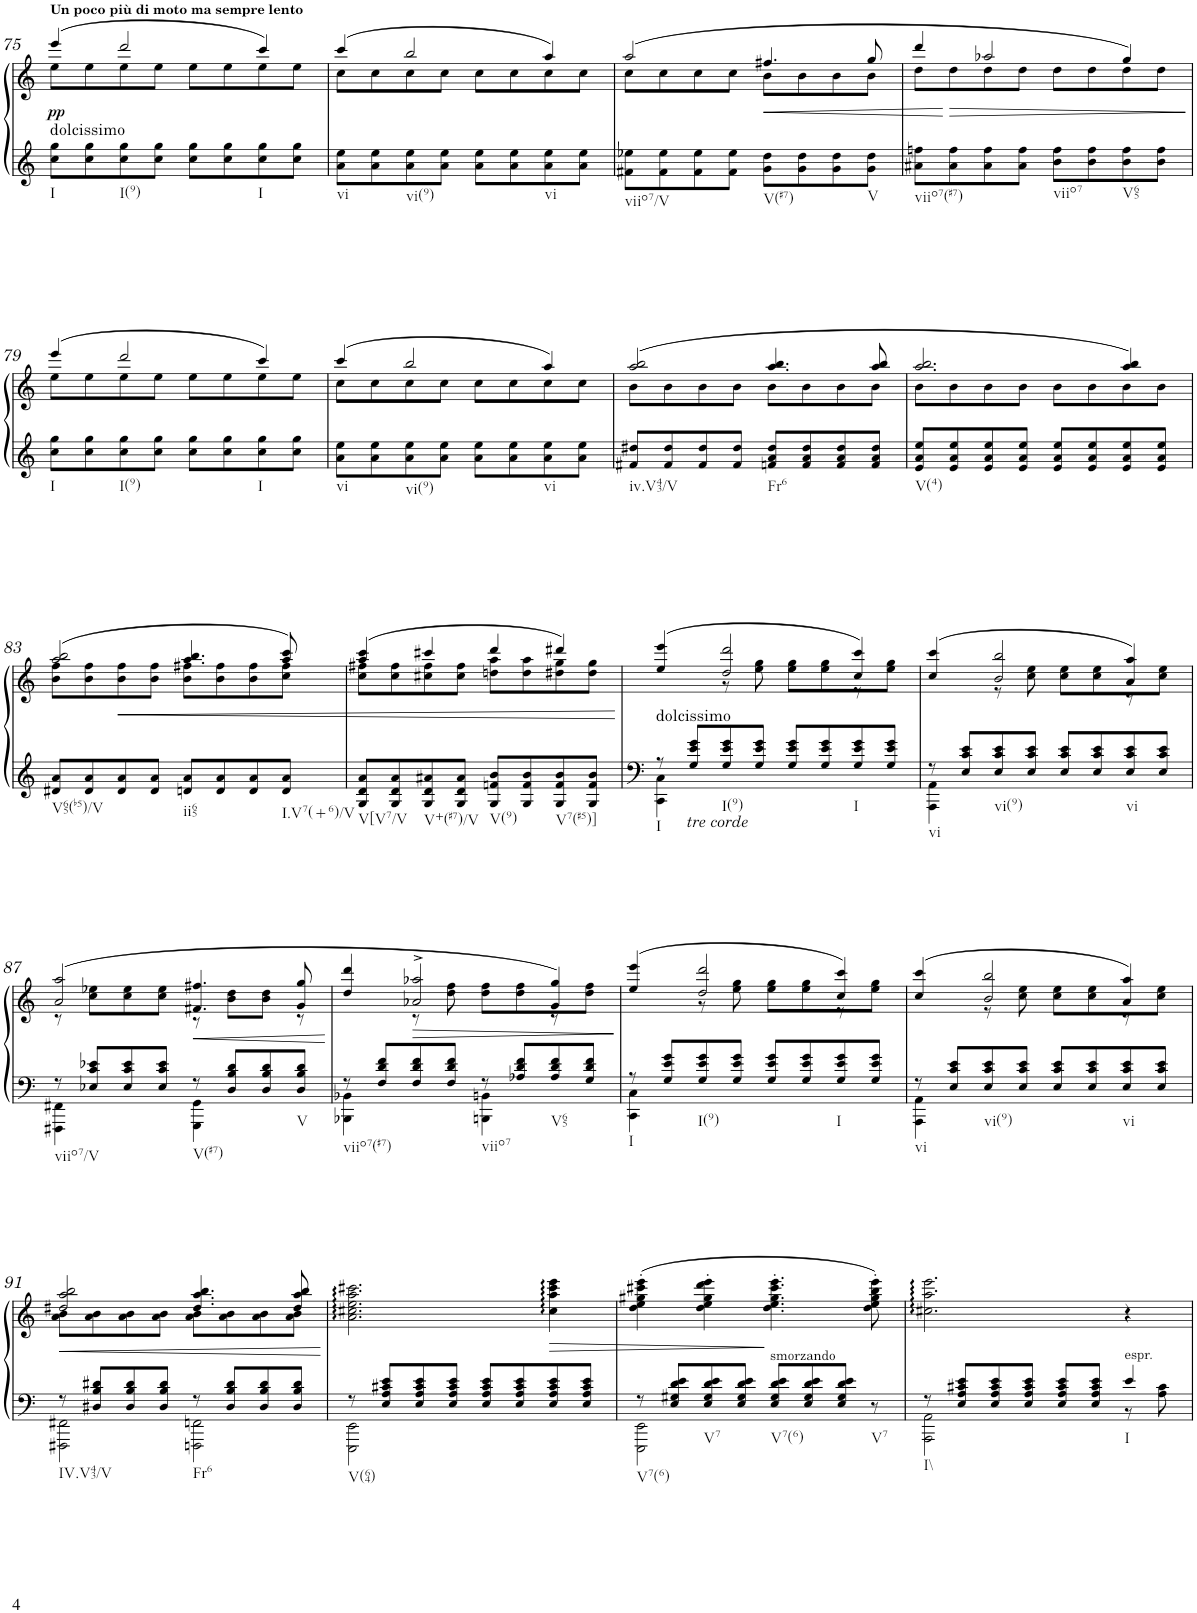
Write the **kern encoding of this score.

**kern	**kern	**dynam	**harte
*part1	*part1	*part1	*part1
*staff2	*staff1	*staff1/2	*
*I"Piano	*	*	*
*I'Pno.	*	*	*
!!LO:PB:g=z
*clefG2	*clefG2	*	*
*k[]	*k[]	*	*
*M4/4	*M4/4	*	*
*met(c)	*met(c)	*	*
=75	=75	=75	=75
*	*^	*	*
!	!LO:TX:a:B:t=Un poco più di moto ma sempre lento	!	!	!
!LO:TX:a:t=dolcissimo	!	!	!	!
!	!	!	!LO:DY:b	!
8cc\ 8gg\L	(4eee/	8ee\L	pp	.
8cc\ 8gg\	.	8ee\	.	.
8cc\ 8gg\	2ddd/	8ee\	.	.
8cc\ 8gg\J	.	8ee\J	.	.
8cc\ 8gg\L	.	8ee\L	.	.
8cc\ 8gg\	.	8ee\	.	.
8cc\ 8gg\	4ccc/)	8ee\	.	.
8cc\ 8gg\J	.	8ee\J	.	.
=76	=76	=76	=76	=76
8a\ 8ee\L	(4ccc/	8cc\L	.	.
8a\ 8ee\	.	8cc\	.	.
8a\ 8ee\	2bb/	8cc\	.	.
8a\ 8ee\J	.	8cc\J	.	.
8a\ 8ee\L	.	8cc\L	.	.
8a\ 8ee\	.	8cc\	.	.
8a\ 8ee\	4aa/)	8cc\	.	.
8a\ 8ee\J	.	8cc\J	.	.
=77	=77	=77	=77	=77
8f#X\ 8ee-X\L	(2aa/	8cc\L	.	.
8f#\ 8ee-\	.	8cc\	.	.
8f#\ 8ee-\	.	8cc\	.	.
8f#\ 8ee-\J	.	8cc\J	.	.
!	!	!	!LO:HP:b	!
8g\ 8dd\L	4.ff#X/	8b\L	<	.
8g\ 8dd\	.	8b\	.	.
8g\ 8dd\	.	8b\	.	.
8g\ 8dd\J	8gg/	8b\J	.	.
=78	=78	=78	=78	=78
8a#X\ 8ffn\L	4ddd/	8dd\L	.	.
8a#\ 8ff\	.	8dd\	[	.
8a#\ 8ff\	2aa-X/	8dd\	.	.
8a#\ 8ff\J	.	8dd\J	.	.
8b\ 8ff\L	.	8dd\L	.	.
8b\ 8ff\	.	8dd\	.	.
8b\ 8ff\	4gg/)	8dd\	.	.
8b\ 8ff\J	.	8dd\J	.	.
!!LO:LB:g=z	!!
=79	=79	=79	=79	=79
8cc\ 8gg\L	(4eee/	8ee\L	.	.
8cc\ 8gg\	.	8ee\	.	.
8cc\ 8gg\	2ddd/	8ee\	.	.
8cc\ 8gg\J	.	8ee\J	.	.
8cc\ 8gg\L	.	8ee\L	.	.
8cc\ 8gg\	.	8ee\	.	.
8cc\ 8gg\	4ccc/)	8ee\	.	.
8cc\ 8gg\J	.	8ee\J	.	.
=80	=80	=80	=80	=80
8a\ 8ee\L	(4ccc/	8cc\L	.	.
8a\ 8ee\	.	8cc\	.	.
8a\ 8ee\	2bb/	8cc\	.	.
8a\ 8ee\J	.	8cc\J	.	.
8a\ 8ee\L	.	8cc\L	.	.
8a\ 8ee\	.	8cc\	.	.
8a\ 8ee\	4aa/)	8cc\	.	.
8a\ 8ee\J	.	8cc\J	.	.
=81	=81	=81	=81	=81
8f#X/ 8dd#X/L	(2aa/ 2bb/	8b\L	.	.
8f#/ 8dd#/	.	8b\	.	.
8f#/ 8dd#/	.	8b\	.	.
8f#/ 8dd#/J	.	8b\J	.	.
!	!	!	!	!LO:H:kt=Fr6
8fn/ 8a/ 8dd#/L	4.aa/ 4.bb/	8b\L	.	N
8f/ 8a/ 8dd#/	.	8b\	.	.
8f/ 8a/ 8dd#/	.	8b\	.	.
8f/ 8a/ 8dd#/J	8aa/ 8bb/	8b\J	.	.
=82	=82	=82	=82	=82
8e/ 8a/ 8ee/L	2.aa/ 2.bb/	8b\L	.	.
8e/ 8a/ 8ee/	.	8b\	.	.
8e/ 8a/ 8ee/	.	8b\	.	.
8e/ 8a/ 8ee/J	.	8b\J	.	.
8e/ 8a/ 8ee/L	.	8b\L	.	.
8e/ 8a/ 8ee/	.	8b\	.	.
8e/ 8a/ 8ee/	4aa/ 4bb/)	8b\	.	.
8e/ 8a/ 8ee/J	.	8b\J	.	.
!!LO:LB:g=z	!!
=83	=83	=83	=83	=83
8d#X/ 8a/L	(2aa/ 2bb/	8b\ 8ff\L	.	.
8d#/ 8a/	.	8b\ 8ff\	.	.
!	!	!	!LO:HP:b	!
8d#/ 8a/	.	8b\ 8ff\	<	.
8d#/ 8a/J	.	8b\ 8ff\J	.	.
8dn/ 8a/L	4.aa/ 4.bb/	8b\ 8ff#X\L	.	.
8d/ 8a/	.	8b\ 8ff#\	.	.
8d/ 8a/	.	8b\ 8ff#\	.	.
8d/ 8a/J	8aa/ 8ccc/)	8cc\ 8ff#\J	.	.
=84	=84	=84	=84	=84
8G/ 8d/ 8a/L	(4aa/ 4ccc/	8cc\ 8ff#X\L	.	.
8G/ 8d/ 8a/	.	8cc\ 8ff#\	.	.
8G/ 8d/ 8a#X/	4ccc#X/	8cc#X\ 8ff#\	.	.
8G/ 8d/ 8a#/J	.	8cc#\ 8ff#\J	.	.
8G/ 8fn/ 8b/L	4ddd/	8ddn\ 8aa\L	.	.
8G/ 8f/ 8b/	.	8dd\ 8aa\	.	.
8G/ 8f/ 8b/	4ddd#X/)	8dd#X\ 8gg\	.	.
8G/ 8f/ 8b/J	.	8dd#\ 8gg\J	.	.
*	*v	*v	*	*
.	.	[	.
=85	=85	=85	=85
*^	*^	*	*
!	!	!LO:TX:b:t=dolcissimo	!	!	!
8r	4CC\ 4C\	(4ee/ 4eee/	4ryy	.	.
!LO:TX:b:i:t=tre corde	!	!	!	!	!
8G/ 8e/ 8g/L	.	.	.	.	.
8G/ 8e/ 8g/	4ryy	2dd/ 2ddd/	8r	.	.
8G/ 8e/ 8g/J	.	.	8ee\ 8gg\	.	.
8G/ 8e/ 8g/L	2ryy	.	8ee\ 8gg\L	.	.
8G/ 8e/ 8g/	.	.	8ee\ 8gg\	.	.
8G/ 8e/ 8g/	.	4cc/ 4ccc/)	8r	.	.
8G/ 8e/ 8g/J	.	.	8ee\ 8gg\J	.	.
=86	=86	=86	=86	=86	=86
8r	4AAA\ 4AA\	(4cc/ 4ccc/	4ryy	.	.
8E/ 8c/ 8e/L	.	.	.	.	.
8E/ 8c/ 8e/	4ryy	2b/ 2bb/	8r	.	.
8E/ 8c/ 8e/J	.	.	8cc\ 8ee\	.	.
8E/ 8c/ 8e/L	2ryy	.	8cc\ 8ee\L	.	.
8E/ 8c/ 8e/	.	.	8cc\ 8ee\	.	.
8E/ 8c/ 8e/	.	4a/ 4aa/)	8r	.	.
8E/ 8c/ 8e/J	.	.	8cc\ 8ee\J	.	.
!!LO:LB:g=z	!!
=87	=87	=87	=87	=87	=87
8r	4FFF#X\ 4FF#X\	(2a/ 2aa/	8r	.	.
8E-X/ 8c/ 8e-X/L	.	.	8cc\ 8ee-X\L	.	.
8E-/ 8c/ 8e-/	4ryy	.	8cc\ 8ee-\	.	.
8E-/ 8c/ 8e-/J	.	.	8cc\ 8ee-\J	.	.
!	!	!	!	!LO:HP:b	!
8r	4GGG\ 4GG\	4.f#X/ 4.ff#X/	8r	<	.
8D/ 8B/ 8d/L	.	.	8b\ 8dd\L	.	.
8D/ 8B/ 8d/	4ryy	.	8b\ 8dd\J	.	.
8D/ 8B/ 8d/J	.	8g/ 8gg/	8r	.	.
*v	*v	*	*	*	*
*	*v	*v	*	*
.	.	[	.
=88	=88	=88	=88
*^	*^	*	*
8r	4BBB-X\ 4BB-X\	4dd/ 4ddd/	4ryy	.	.
8F/ 8d/ 8f/L	.	.	.	.	.
!	!	!	!	!LO:HP:b	!
8F/ 8d/ 8f/	4ryy	2a-X/^ 2aa-X/^	8r	>	.
8F/ 8d/ 8f/J	.	.	8dd\ 8ff\	.	.
8r	4BBBn\ 4BBn\	.	8dd\ 8ff\L	.	.
8A-X/ 8d/ 8f/L	.	.	8dd\ 8ff\	.	.
8A-/ 8d/ 8f/	4ryy	4g/ 4gg/)	8r	.	.
8G/ 8d/ 8f/J	.	.	8dd\ 8ff\J	.	.
*v	*v	*	*	*	*
*	*v	*v	*	*
.	.	]	.
=89	=89	=89	=89
*^	*^	*	*
8r	4CC\ 4C\	(4ee/ 4eee/	4ryy	.	.
8G/ 8e/ 8g/L	.	.	.	.	.
8G/ 8e/ 8g/	4ryy	2dd/ 2ddd/	8r	.	.
8G/ 8e/ 8g/J	.	.	8ee\ 8gg\	.	.
8G/ 8e/ 8g/L	2ryy	.	8ee\ 8gg\L	.	.
8G/ 8e/ 8g/	.	.	8ee\ 8gg\	.	.
8G/ 8e/ 8g/	.	4cc/ 4ccc/)	8r	.	.
8G/ 8e/ 8g/J	.	.	8ee\ 8gg\J	.	.
=90	=90	=90	=90	=90	=90
8r	4AAA\ 4AA\	(4cc/ 4ccc/	4ryy	.	.
8E/ 8c/ 8e/L	.	.	.	.	.
8E/ 8c/ 8e/	4ryy	2b/ 2bb/	8r	.	.
8E/ 8c/ 8e/J	.	.	8cc\ 8ee\	.	.
8E/ 8c/ 8e/L	2ryy	.	8cc\ 8ee\L	.	.
8E/ 8c/ 8e/	.	.	8cc\ 8ee\	.	.
8E/ 8c/ 8e/	.	4a/ 4aa/)	8r	.	.
8E/ 8c/ 8e/J	.	.	8cc\ 8ee\J	.	.
!!LO:LB:g=z	!!
=91	=91	=91	=91	=91	=91
!	!	!	!	!LO:HP:b	!
8r	2FFF#X\ 2FF#X\	2dd#X/ 2aa/ 2bb/	8a\ 8b\L	<	.
8D#X/ 8B/ 8d#X/L	.	.	8a\ 8b\	.	.
8D#/ 8B/ 8d#/	.	.	8a\ 8b\	.	.
8D#/ 8B/ 8d#/J	.	.	8a\ 8b\J	.	.
!	!	!	!	!	!LO:H:kt=Fr6
8r	2FFFn\ 2FFn\	4.dd#/ 4.aa/ 4.bb/	8a\ 8b\L	.	N
8D#/ 8B/ 8d#/L	.	.	8a\ 8b\	.	.
8D#/ 8B/ 8d#/	.	.	8a\ 8b\	.	.
8D#/ 8B/ 8d#/J	.	8dd#/ 8aa/ 8bb/	8a\ 8b\J	.	.
*v	*v	*	*	*	*
*	*v	*v	*	*
.	.	[	.
=92	=92	=92	=92
*^	*	*	*
8r	2EEE\ 2EE\	2.a\ 2.cc#X\ 2.ee\ 2.aa\ 2.ccc#X\	.	.
8E/ 8A/ 8c#X/ 8e/L	.	.	.	.
8E/ 8A/ 8c#/ 8e/	.	.	.	.
8E/ 8A/ 8c#/ 8e/J	.	.	.	.
8E/ 8A/ 8c#/ 8e/L	2ryy	.	.	.
8E/ 8A/ 8c#/ 8e/	.	.	.	.
!	!	!	!LO:HP:b	!
8E/ 8A/ 8c#/ 8e/	.	4cc#\ 4aa\ 4ccc#\ 4eee\	>	.
8E/ 8A/ 8c#/ 8e/J	.	.	.	.
=93	=93	=93	=93	=93
8r	2EEE\ 2EE\	(4dd\' 4ee\' 4gg#X\' 4ccc#X\' 4eee\'	.	.
8E/ 8G#X/ 8d/ 8e/L	.	.	.	.
8E/ 8G#/ 8d/ 8e/	.	4dd\' 4ee\' 4gg#\' 4ddd\' 4eee\'	.	.
8E/ 8G#/ 8d/ 8e/J	.	.	.	.
!	!	!LO:TX:b:t=smorzando	!	!
8E/ 8G#/ 8d/ 8e/L	2ryy	4.dd\' 4.ee\' 4.gg#\' 4.ccc#\' 4.eee\'	]	.
8E/ 8G#/ 8d/ 8e/	.	.	.	.
8E/ 8G#/ 8d/ 8e/J	.	.	.	.
8r	.	8dd\' 8ee\' 8gg#\' 8bb\' 8eee\')	.	.
=94	=94	=94	=94	=94
8r	2AAA\ 2AA\	2.cc#X\ 2.aa\ 2.eee\	.	.
8E/ 8A/ 8c#X/ 8e/L	.	.	.	.
8E/ 8A/ 8c#/ 8e/	.	.	.	.
8E/ 8A/ 8c#/ 8e/J	.	.	.	.
8E/ 8A/ 8c#/ 8e/L	4ryy	.	.	.
8E/ 8A/ 8c#/ 8e/J	.	.	.	.
!LO:TX:a:t=espr.	!	!	!	!
4e/	8r	4r	.	.
.	8A\ 8c#\	.	.	.
*v	*v	*	*	*
=	=	=	=
*-	*-	*-	*-
